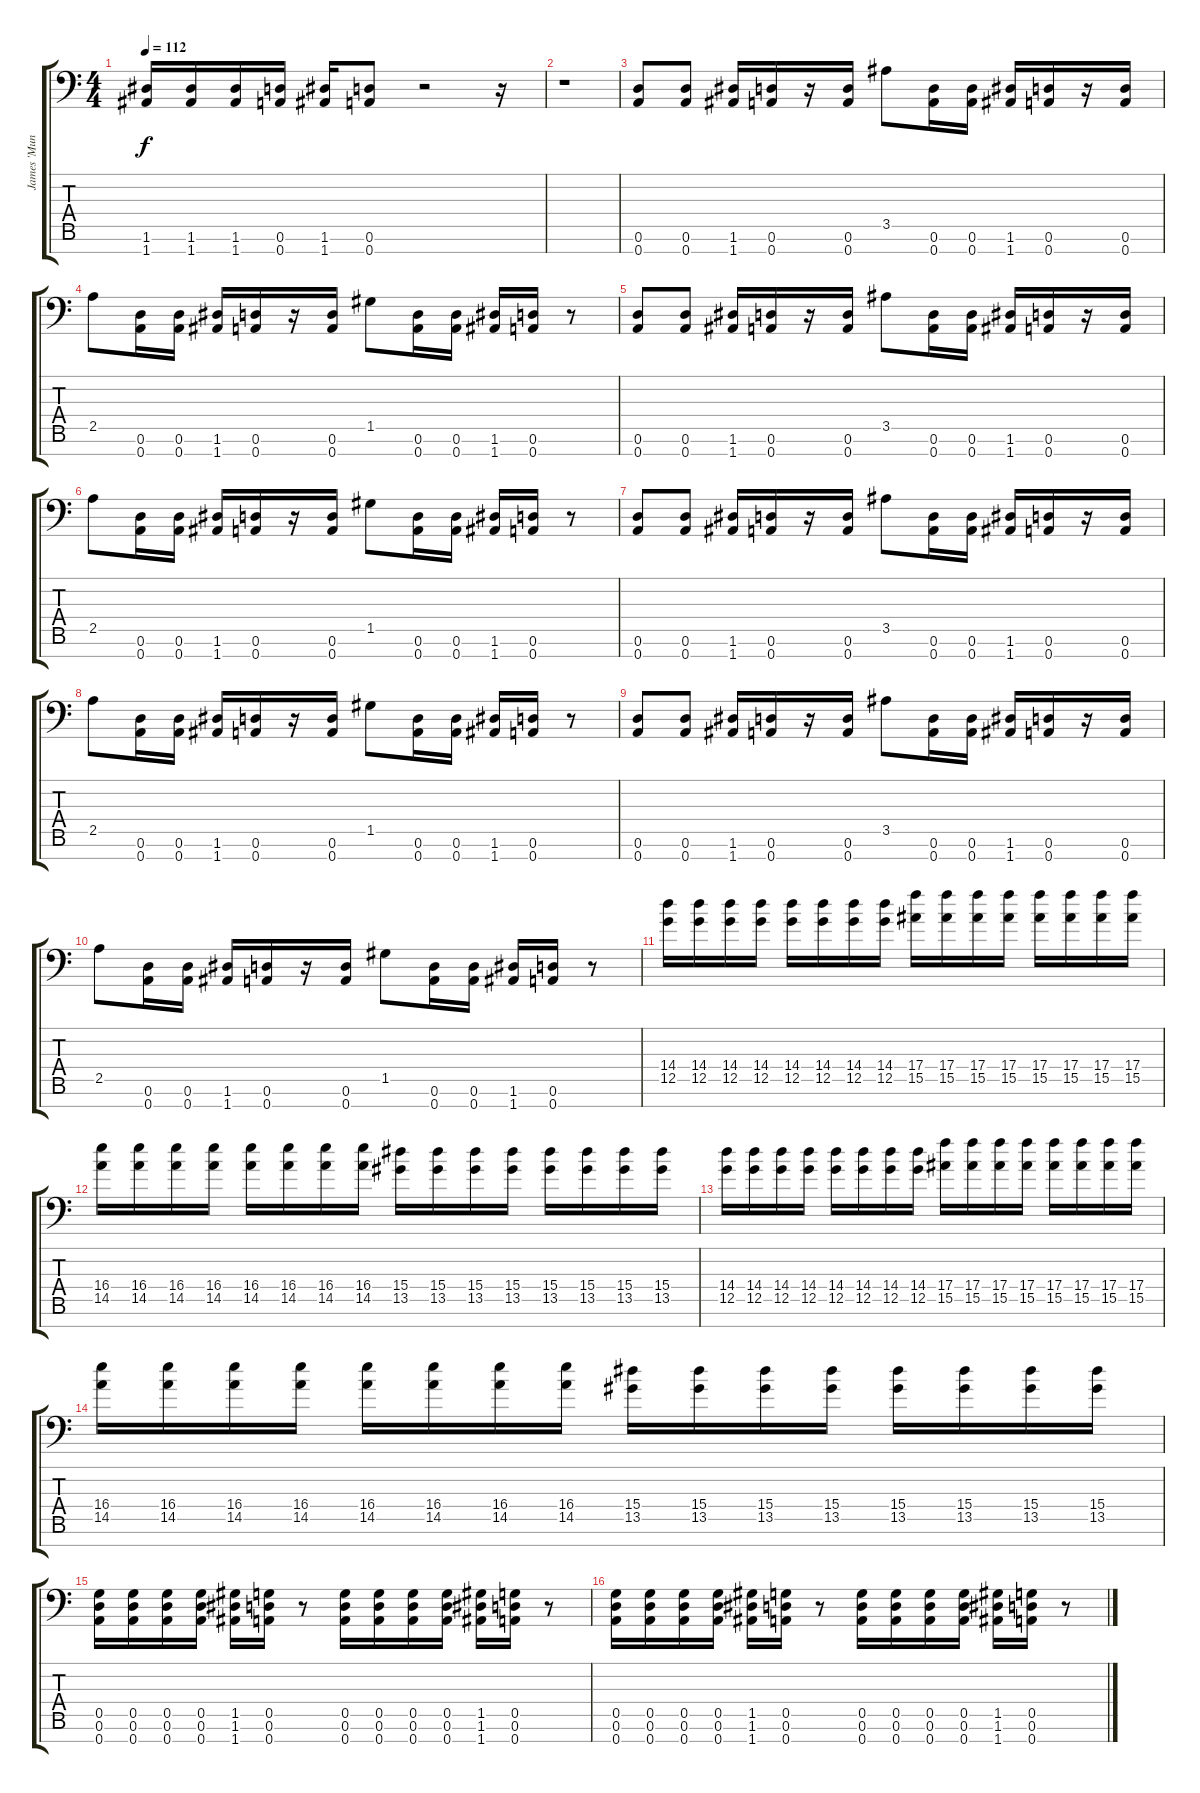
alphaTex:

\track ("James 'Munky' Shaffer" "James 'Mun") {instrument distortionguitar}
\staff {score tabs}
\tuning (D4 A3 F3 C3 G2 D2 A1) {hide}
\ts (4 4)
\tempo 112
\clef f4
\ks c
(1.6 1.7).16{dy f} (1.6 1.7).16 (1.6 1.7).16 (0.6 0.7).16 (1.6 1.7).16 (0.6 0.7).8 r.2 r.16 |
r.1 |
(0.6 0.7).8 (0.6 0.7).8 (1.6 1.7).16 (0.6 0.7).16 r.16 (0.6 0.7).16 3.5.8 (0.6 0.7).16 (0.6 0.7).16 (1.6 1.7).16 (0.6 0.7).16 r.16 (0.6 0.7).16 |
2.5.8 (0.6 0.7).16 (0.6 0.7).16 (1.6 1.7).16 (0.6 0.7).16 r.16 (0.6 0.7).16 1.5.8 (0.6 0.7).16 (0.6 0.7).16 (1.6 1.7).16 (0.6 0.7).16 r.8 |
(0.6 0.7).8 (0.6 0.7).8 (1.6 1.7).16 (0.6 0.7).16 r.16 (0.6 0.7).16 3.5.8 (0.6 0.7).16 (0.6 0.7).16 (1.6 1.7).16 (0.6 0.7).16 r.16 (0.6 0.7).16 |
2.5.8 (0.6 0.7).16 (0.6 0.7).16 (1.6 1.7).16 (0.6 0.7).16 r.16 (0.6 0.7).16 1.5.8 (0.6 0.7).16 (0.6 0.7).16 (1.6 1.7).16 (0.6 0.7).16 r.8 |
(0.6 0.7).8 (0.6 0.7).8 (1.6 1.7).16 (0.6 0.7).16 r.16 (0.6 0.7).16 3.5.8 (0.6 0.7).16 (0.6 0.7).16 (1.6 1.7).16 (0.6 0.7).16 r.16 (0.6 0.7).16 |
2.5.8 (0.6 0.7).16 (0.6 0.7).16 (1.6 1.7).16 (0.6 0.7).16 r.16 (0.6 0.7).16 1.5.8 (0.6 0.7).16 (0.6 0.7).16 (1.6 1.7).16 (0.6 0.7).16 r.8 |
(0.6 0.7).8 (0.6 0.7).8 (1.6 1.7).16 (0.6 0.7).16 r.16 (0.6 0.7).16 3.5.8 (0.6 0.7).16 (0.6 0.7).16 (1.6 1.7).16 (0.6 0.7).16 r.16 (0.6 0.7).16 |
2.5.8 (0.6 0.7).16 (0.6 0.7).16 (1.6 1.7).16 (0.6 0.7).16 r.16 (0.6 0.7).16 1.5.8 (0.6 0.7).16 (0.6 0.7).16 (1.6 1.7).16 (0.6 0.7).16 r.8 |
(14.4 12.5).16{volume 10} (14.4 12.5).16 (14.4 12.5).16 (14.4 12.5).16 (14.4 12.5).16 (14.4 12.5).16 (14.4 12.5).16 (14.4 12.5).16 (17.4 15.5).16 (17.4 15.5).16 (17.4 15.5).16 (17.4 15.5).16 (17.4 15.5).16 (17.4 15.5).16 (17.4 15.5).16 (17.4 15.5).16 |
(16.4 14.5).16 (16.4 14.5).16 (16.4 14.5).16 (16.4 14.5).16 (16.4 14.5).16 (16.4 14.5).16 (16.4 14.5).16 (16.4 14.5).16 (15.4 13.5).16 (15.4 13.5).16 (15.4 13.5).16 (15.4 13.5).16 (15.4 13.5).16 (15.4 13.5).16 (15.4 13.5).16 (15.4 13.5).16 |
(14.4 12.5).16 (14.4 12.5).16 (14.4 12.5).16 (14.4 12.5).16 (14.4 12.5).16 (14.4 12.5).16 (14.4 12.5).16 (14.4 12.5).16 (17.4 15.5).16 (17.4 15.5).16 (17.4 15.5).16 (17.4 15.5).16 (17.4 15.5).16 (17.4 15.5).16 (17.4 15.5).16 (17.4 15.5).16 |
(16.4 14.5).16 (16.4 14.5).16 (16.4 14.5).16 (16.4 14.5).16 (16.4 14.5).16 (16.4 14.5).16 (16.4 14.5).16 (16.4 14.5).16 (15.4 13.5).16 (15.4 13.5).16 (15.4 13.5).16 (15.4 13.5).16 (15.4 13.5).16 (15.4 13.5).16 (15.4 13.5).16 (15.4 13.5).16 |
(0.5 0.6 0.7).16{volume 13} (0.5 0.6 0.7).16 (0.5 0.6 0.7).16 (0.5 0.6 0.7).16 (1.5 1.6 1.7).16 (0.5 0.6 0.7).16 r.8 (0.5 0.6 0.7).16 (0.5 0.6 0.7).16 (0.5 0.6 0.7).16 (0.5 0.6 0.7).16 (1.5 1.6 1.7).16 (0.5 0.6 0.7).16 r.8 |
(0.5 0.6 0.7).16 (0.5 0.6 0.7).16 (0.5 0.6 0.7).16 (0.5 0.6 0.7).16 (1.5 1.6 1.7).16 (0.5 0.6 0.7).16 r.8 (0.5 0.6 0.7).16 (0.5 0.6 0.7).16 (0.5 0.6 0.7).16 (0.5 0.6 0.7).16 (1.5 1.6 1.7).16 (0.5 0.6 0.7).16 r.8
